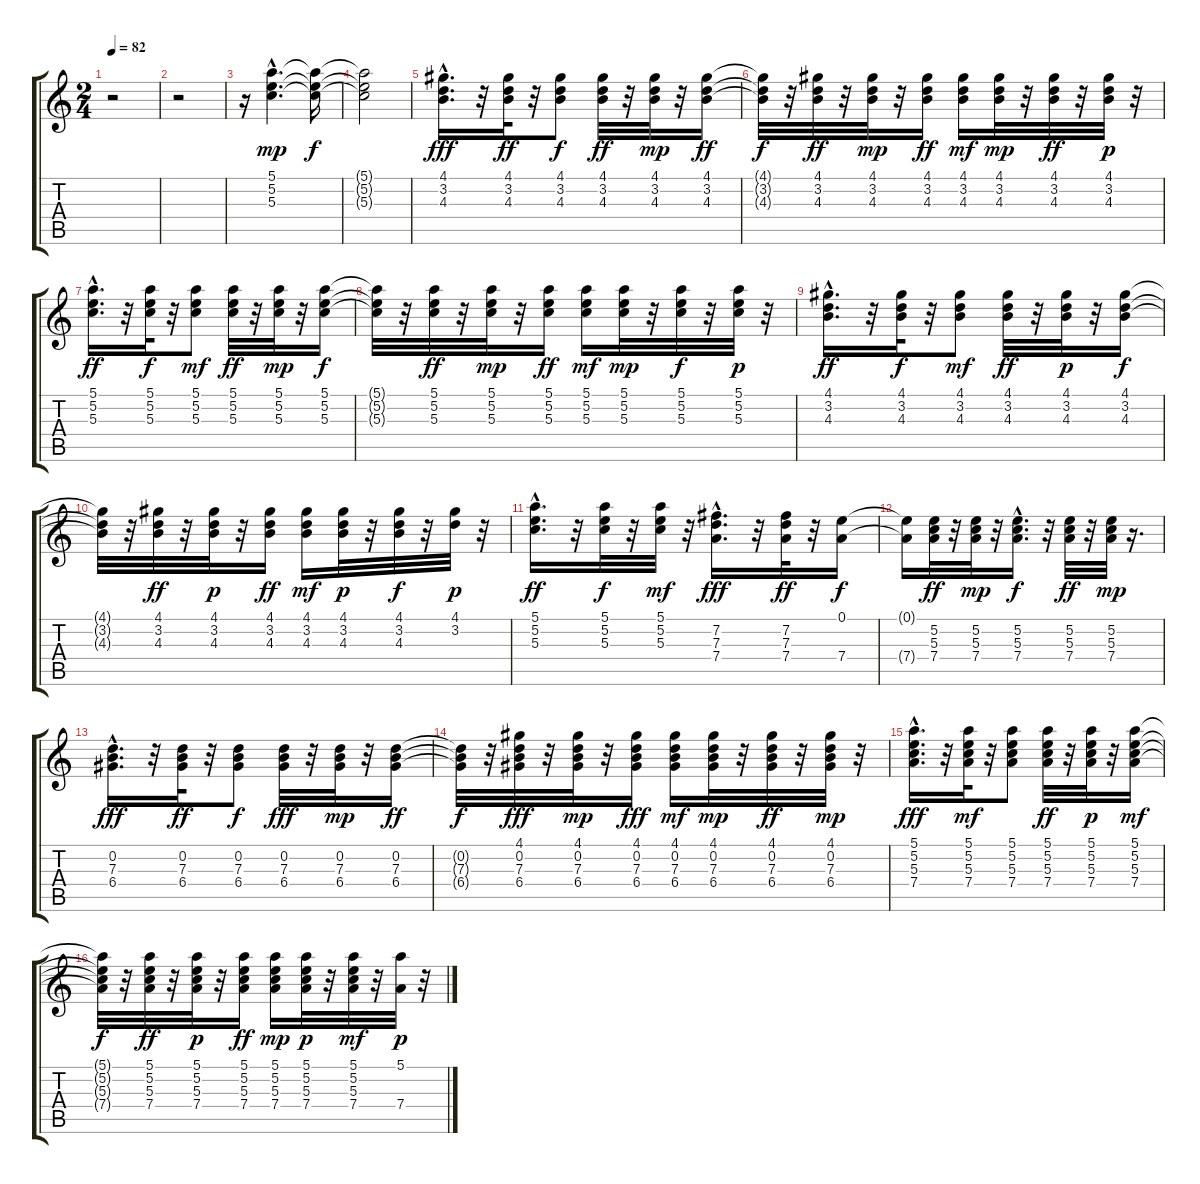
\track "" {instrument acousticguitarnylon}
\staff {score tabs}
\tuning (E4 B3 G3 D3 A2 E2) {hide}
\ts (2 4)
\tempo 82
\clef g2
\ks c
r.2{dy mp instrument acousticguitarnylon} |
r.2 |
r.16 (5.1{hac} 5.2{hac} 5.3{hac}).4{d} (5.1{t} 5.2{t} 5.3{t}).16{dy f} |
(5.1{t} 5.2{t} 5.3{t}).2 |
(4.1{hac} 3.2{hac} 4.3{hac}).16{d dy fff} r.32 (4.1 3.2 4.3).32{dy ff} r.32 (4.1 3.2 4.3).8{dy f} (4.1 3.2 4.3).32{dy ff} r.32 (4.1 3.2 4.3).32{dy mp} r.32 (4.1 3.2 4.3).16{dy ff} |
(4.1{t} 3.2{t} 4.3{t}).32{dy f} r.32 (4.1 3.2 4.3).32{dy ff} r.32 (4.1 3.2 4.3).32{dy mp} r.32 (4.1 3.2 4.3).16{dy ff} (4.1 3.2 4.3).16{dy mf} (4.1 3.2 4.3).32{dy mp} r.32 (4.1 3.2 4.3).32{dy ff} r.32 (4.1 3.2 4.3).32{dy p} r.32 |
(5.1{hac} 5.2{hac} 5.3{hac}).16{d dy ff} r.32 (5.1 5.2 5.3).32{dy f} r.32 (5.1 5.2 5.3).8{dy mf} (5.1 5.2 5.3).32{dy ff} r.32 (5.1 5.2 5.3).32{dy mp} r.32 (5.1 5.2 5.3).16{dy f} |
(5.1{t} 5.2{t} 5.3{t}).32 r.32 (5.1 5.2 5.3).32{dy ff} r.32 (5.1 5.2 5.3).32{dy mp} r.32 (5.1 5.2 5.3).16{dy ff} (5.1 5.2 5.3).16{dy mf} (5.1 5.2 5.3).32{dy mp} r.32 (5.1 5.2 5.3).32{dy f} r.32 (5.1 5.2 5.3).32{dy p} r.32 |
(4.1{hac} 3.2{hac} 4.3{hac}).16{d dy ff} r.32 (4.1 3.2 4.3).32{dy f} r.32 (4.1 3.2 4.3).8{dy mf} (4.1 3.2 4.3).32{dy ff} r.32 (4.1 3.2 4.3).32{dy p} r.32 (4.1 3.2 4.3).16{dy f} |
(4.1{t} 3.2{t} 4.3{t}).32 r.32 (4.1 3.2 4.3).32{dy ff} r.32 (4.1 3.2 4.3).32{dy p} r.32 (4.1 3.2 4.3).16{dy ff} (4.1 3.2 4.3).16{dy mf} (4.1 3.2 4.3).32{dy p} r.32 (4.1 3.2 4.3).32{dy f} r.32 (4.1 3.2).32{dy p} r.32 |
(5.1{hac} 5.2{hac} 5.3{hac}).16{d dy ff} r.32 (5.1 5.2 5.3).32{dy f} r.32 (5.1 5.2 5.3).32{dy mf} r.32 (7.2{hac} 7.3{hac} 7.4{hac}).16{d dy fff} r.32 (7.2 7.3 7.4).32{dy ff} r.32 (0.1 7.4).16{dy f} |
(0.1{t} 7.4{t}).16 (5.2 5.3 7.4).32{dy ff} r.32 (5.2 5.3 7.4).32{dy mp} r.32 (5.2{hac} 5.3{hac} 7.4{hac}).16{d dy f} r.32 (5.2 5.3 7.4).32{dy ff} r.32 (5.2 5.3 7.4).32{dy mp} r.16{d} |
(0.2{hac} 7.3{hac} 6.4{hac}).16{d dy fff} r.32 (0.2 7.3 6.4).32{dy ff} r.32 (0.2 7.3 6.4).8{dy f} (0.2 7.3 6.4).32{dy fff} r.32 (0.2 7.3 6.4).32{dy mp} r.32 (0.2 7.3 6.4).16{dy ff} |
(0.2{t} 7.3{t} 6.4{t}).32{dy f} r.32 (4.1 0.2 7.3 6.4).32{dy fff} r.32 (4.1 0.2 7.3 6.4).32{dy mp} r.32 (4.1 0.2 7.3 6.4).16{dy fff} (4.1 0.2 7.3 6.4).16{dy mf} (4.1 0.2 7.3 6.4).32{dy mp} r.32 (4.1 0.2 7.3 6.4).32{dy ff} r.32 (4.1 0.2 7.3 6.4).32{dy mp} r.32 |
(5.1{hac} 5.2{hac} 5.3{hac} 7.4{hac}).16{d dy fff} r.32 (5.1 5.2 5.3 7.4).32{dy mf} r.32 (5.1 5.2 5.3 7.4).8 (5.1 5.2 5.3 7.4).32{dy ff} r.32 (5.1 5.2 5.3 7.4).32{dy p} r.32 (5.1 5.2 5.3 7.4).16{dy mf} |
(5.1{t} 5.2{t} 5.3{t} 7.4{t}).32{dy f} r.32 (5.1 5.2 5.3 7.4).32{dy ff} r.32 (5.1 5.2 5.3 7.4).32{dy p} r.32 (5.1 5.2 5.3 7.4).16{dy ff} (5.1 5.2 5.3 7.4).16{dy mp} (5.1 5.2 5.3 7.4).32{dy p} r.32 (5.1 5.2 5.3 7.4).32{dy mf} r.32 (5.1 7.4).32{dy p} r.32
